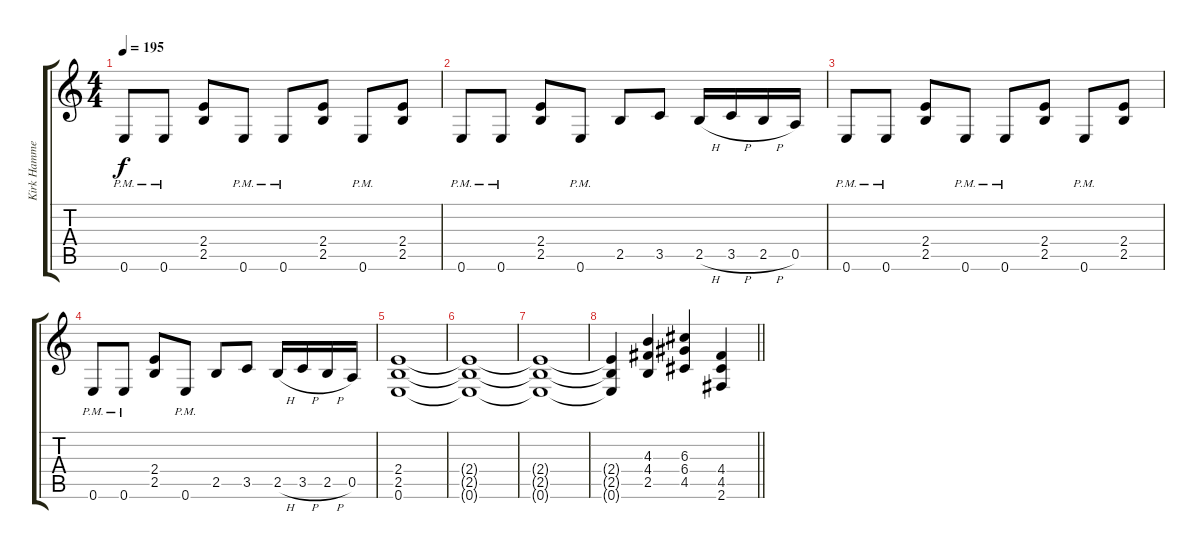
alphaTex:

\track ("Kirk Hammet (Guitar)" "Kirk Hamme") {instrument distortionguitar}
\staff {score tabs}
\tuning (E4 B3 G3 D3 A2 E2) {hide}
\ts (4 4)
\tempo 195
\clef g2
\ks c
0.6{pm}.8{dy f} 0.6{pm}.8 (2.4 2.5).8 0.6{pm}.8 0.6{pm}.8 (2.4 2.5).8 0.6{pm}.8 (2.4 2.5).8 |
0.6{pm}.8 0.6{pm}.8 (2.4 2.5).8 0.6{pm}.8 2.5.8 3.5.8 2.5{h}.16 3.5{h}.16 2.5{h}.16 0.5.16 |
0.6{pm}.8 0.6{pm}.8 (2.4 2.5).8 0.6{pm}.8 0.6{pm}.8 (2.4 2.5).8 0.6{pm}.8 (2.4 2.5).8 |
0.6{pm}.8 0.6{pm}.8 (2.4 2.5).8 0.6{pm}.8 2.5.8 3.5.8 2.5{h}.16 3.5{h}.16 2.5{h}.16 0.5.16 |
(2.4 2.5 0.6).1{volume 4} |
(2.4{t} 2.5{t} 0.6{t}).1 |
(2.4{t} 2.5{t} 0.6{t}).1{volume 4} |
\barLineRight lightlight
(2.4{t} 2.5{t} 0.6{t}).4 (4.3 4.4 2.5).4{volume 6} (6.3 6.4 4.5).4 (4.4 4.5 2.6).4
